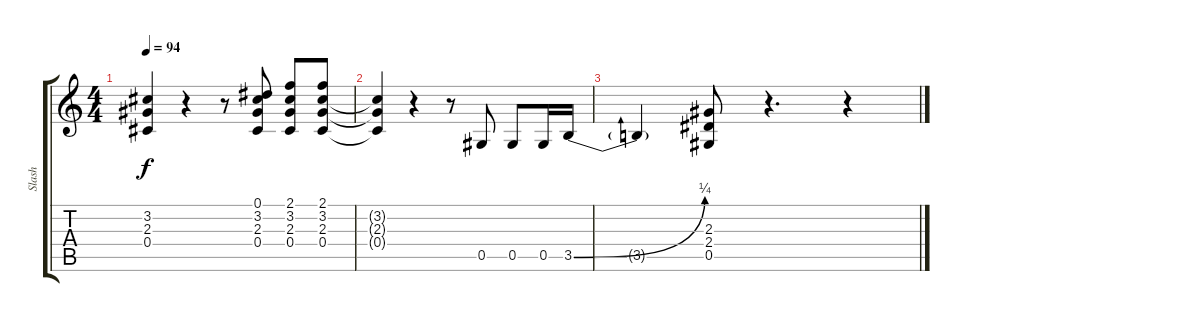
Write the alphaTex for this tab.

\track ("Slash" "Slash") {instrument electricguitarclean}
\staff {score tabs}
\tuning (Eb4 Bb3 Gb3 Db3 Ab2 Eb2) {hide}
\ts (4 4)
\tempo 94
\clef g2
\ks c
(3.2{t} 2.3{t} 0.4{t}).4{dy f} r.4 r.8 (0.1 3.2 2.3 0.4).8 (2.1 3.2 2.3 0.4).8 (2.1 3.2 2.3 0.4).8 |
(3.2{t} 2.3{t} 0.4{t}).4 r.4 r.8 0.5.8 0.5.8 0.5.16 3.5{be (bend 0 0 60 1)}.16 |
3.5{t}.4 (2.3 2.4 0.5).8 r.4{d} r.4
